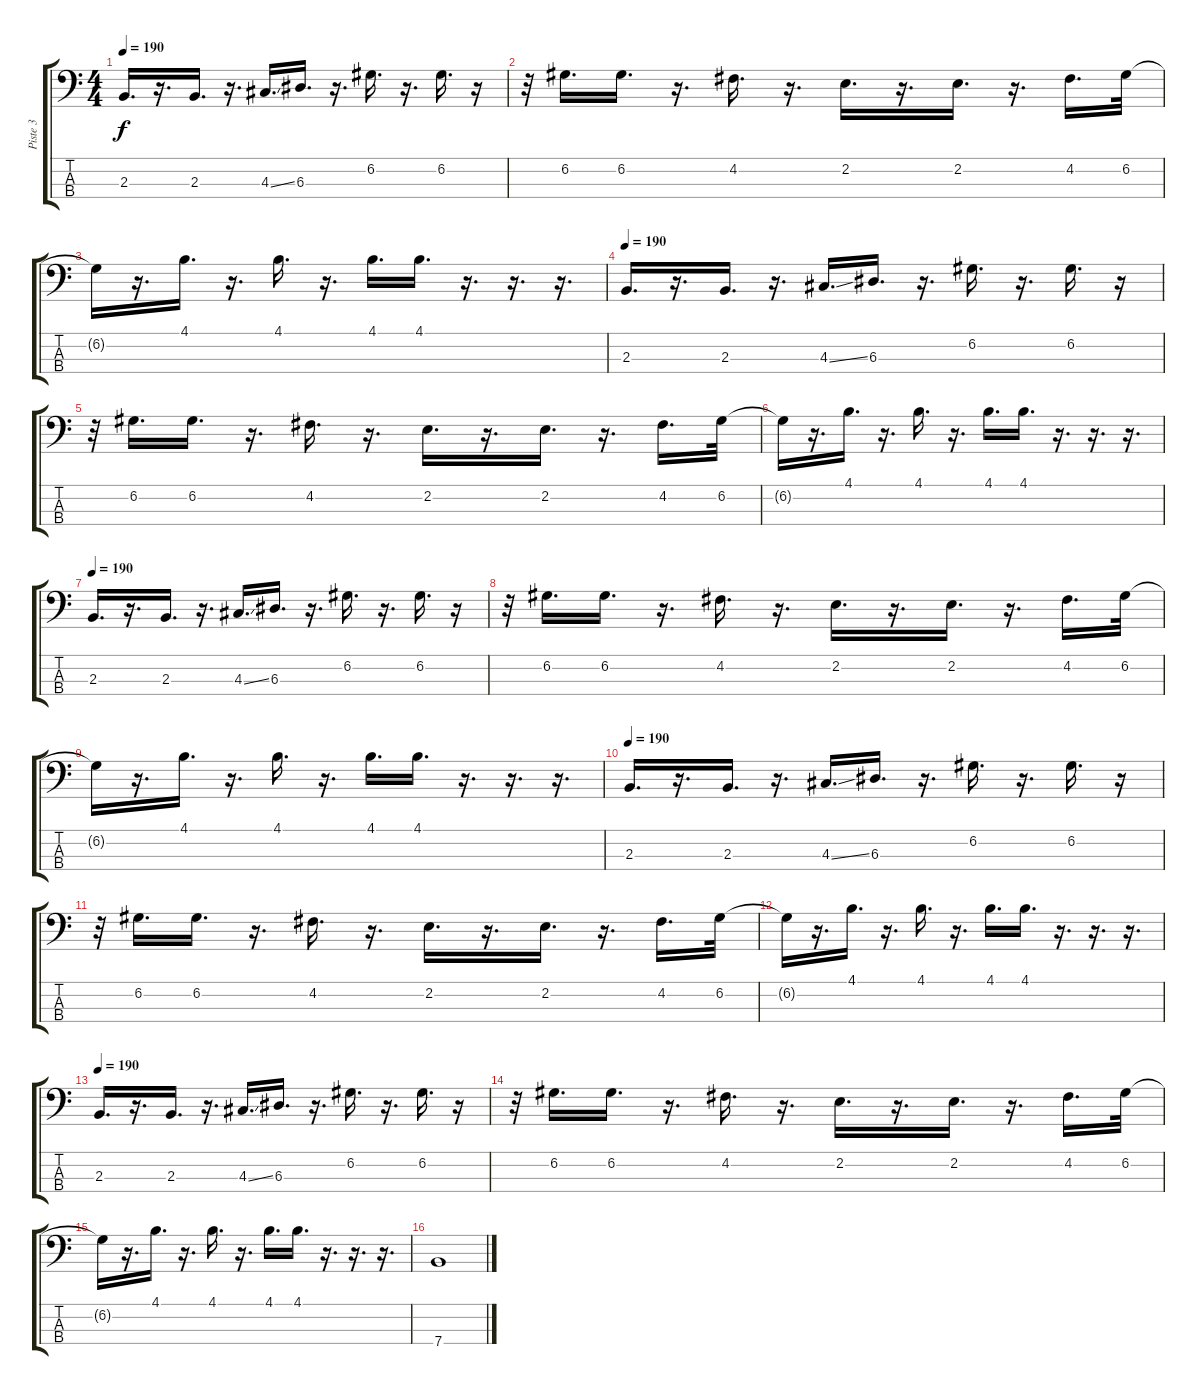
\track ("Piste 3" "Piste 3") {instrument electricbassfinger}
\staff {score tabs}
\tuning (G2 D2 A1 E1) {hide}
\ts (4 4)
\tempo 190
\clef f4
\ks c
2.3.16{d dy f} r.16{d} 2.3.16{d} r.16{d} 4.3{ss}.16{d} 6.3.16{d} r.16{d} 6.2.16{d} r.16{d} 6.2.16{d} r.16 |
r.32 6.2.16{d} 6.2.16{d} r.16{d} 4.2.16{d} r.16{d} 2.2.16{d} r.16{d} 2.2.16{d} r.16{d} 4.2.16{d} 6.2.32 |
6.2{t}.16 r.16{d} 4.1.16{d} r.16{d} 4.1.16{d} r.16{d} 4.1.16{d} 4.1.16{d} r.16{d} r.16{d} r.16{d} |
\tempo 190
2.3.16{d} r.16{d} 2.3.16{d} r.16{d} 4.3{ss}.16{d} 6.3.16{d} r.16{d} 6.2.16{d} r.16{d} 6.2.16{d} r.16 |
r.32 6.2.16{d} 6.2.16{d} r.16{d} 4.2.16{d} r.16{d} 2.2.16{d} r.16{d} 2.2.16{d} r.16{d} 4.2.16{d} 6.2.32 |
6.2{t}.16 r.16{d} 4.1.16{d} r.16{d} 4.1.16{d} r.16{d} 4.1.16{d} 4.1.16{d} r.16{d} r.16{d} r.16{d} |
\tempo 190
2.3.16{d} r.16{d} 2.3.16{d} r.16{d} 4.3{ss}.16{d} 6.3.16{d} r.16{d} 6.2.16{d} r.16{d} 6.2.16{d} r.16 |
r.32 6.2.16{d} 6.2.16{d} r.16{d} 4.2.16{d} r.16{d} 2.2.16{d} r.16{d} 2.2.16{d} r.16{d} 4.2.16{d} 6.2.32 |
6.2{t}.16 r.16{d} 4.1.16{d} r.16{d} 4.1.16{d} r.16{d} 4.1.16{d} 4.1.16{d} r.16{d} r.16{d} r.16{d} |
\tempo 190
2.3.16{d} r.16{d} 2.3.16{d} r.16{d} 4.3{ss}.16{d} 6.3.16{d} r.16{d} 6.2.16{d} r.16{d} 6.2.16{d} r.16 |
r.32 6.2.16{d} 6.2.16{d} r.16{d} 4.2.16{d} r.16{d} 2.2.16{d} r.16{d} 2.2.16{d} r.16{d} 4.2.16{d} 6.2.32 |
6.2{t}.16 r.16{d} 4.1.16{d} r.16{d} 4.1.16{d} r.16{d} 4.1.16{d} 4.1.16{d} r.16{d} r.16{d} r.16{d} |
\tempo 190
2.3.16{d} r.16{d} 2.3.16{d} r.16{d} 4.3{ss}.16{d} 6.3.16{d} r.16{d} 6.2.16{d} r.16{d} 6.2.16{d} r.16 |
r.32 6.2.16{d} 6.2.16{d} r.16{d} 4.2.16{d} r.16{d} 2.2.16{d} r.16{d} 2.2.16{d} r.16{d} 4.2.16{d} 6.2.32 |
6.2{t}.16 r.16{d} 4.1.16{d} r.16{d} 4.1.16{d} r.16{d} 4.1.16{d} 4.1.16{d} r.16{d} r.16{d} r.16{d} |
7.4.1
